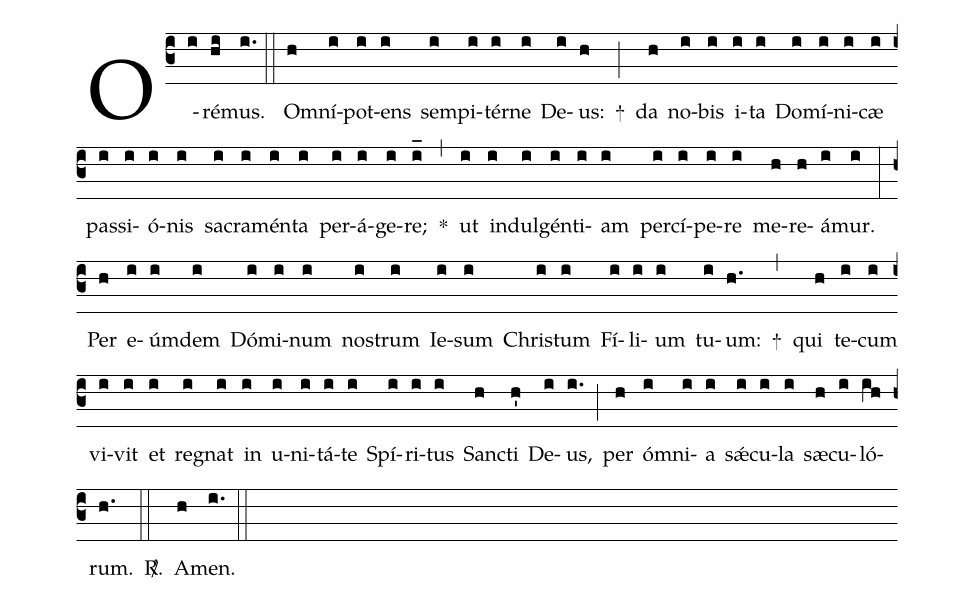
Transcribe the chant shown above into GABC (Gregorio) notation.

%%
(c3)
O(i)ré(hi)mus.(i.) (::)

Om(h)ní(i)pot(i)ens(i) sem(i)pi(i)tér(i)ne(i) De(i)us:(h) +(;)
da(h) no(i)bis(i) i(i)ta(i) Do(i)mí(i)ni(i)cæ(i) pas(i)si(i)ó(i)nis(i) sa(i)cra(i)mén(i)ta(i) per(i)á(i)ge(i)re;(i_) *(,)
ut(i) in(i)dul(i)gén(i)ti(i)am(i) per(i)cí(i)pe(i)re(i) me(h)re(h)á(i)mur.(i) (:)

Per(h) e(i)úm(i)dem(i) Dó(i)mi(i)num(i) nos(i)trum(i) Ie(i)sum(i) Chris(i)tum(i) Fí(i)li(i)um(i) tu(i)um:(h.) +(,)
qui(h) te(i)cum(i) vi(i)vit(i) et(i) reg(i)nat(i) in(i) u(i)ni(i)tá(i)te(i) Spí(i)ri(i)tus(i) San(h)cti(h') De(i)us,(i.) (;)
per(h) óm(i)ni(i)a(i) sǽ(i)cu(i)la(i) sæ(h)cu(i)ló(ih)rum.(h.) <sp>R/</sp>.(::)
A(h)men.(i.) (::)
